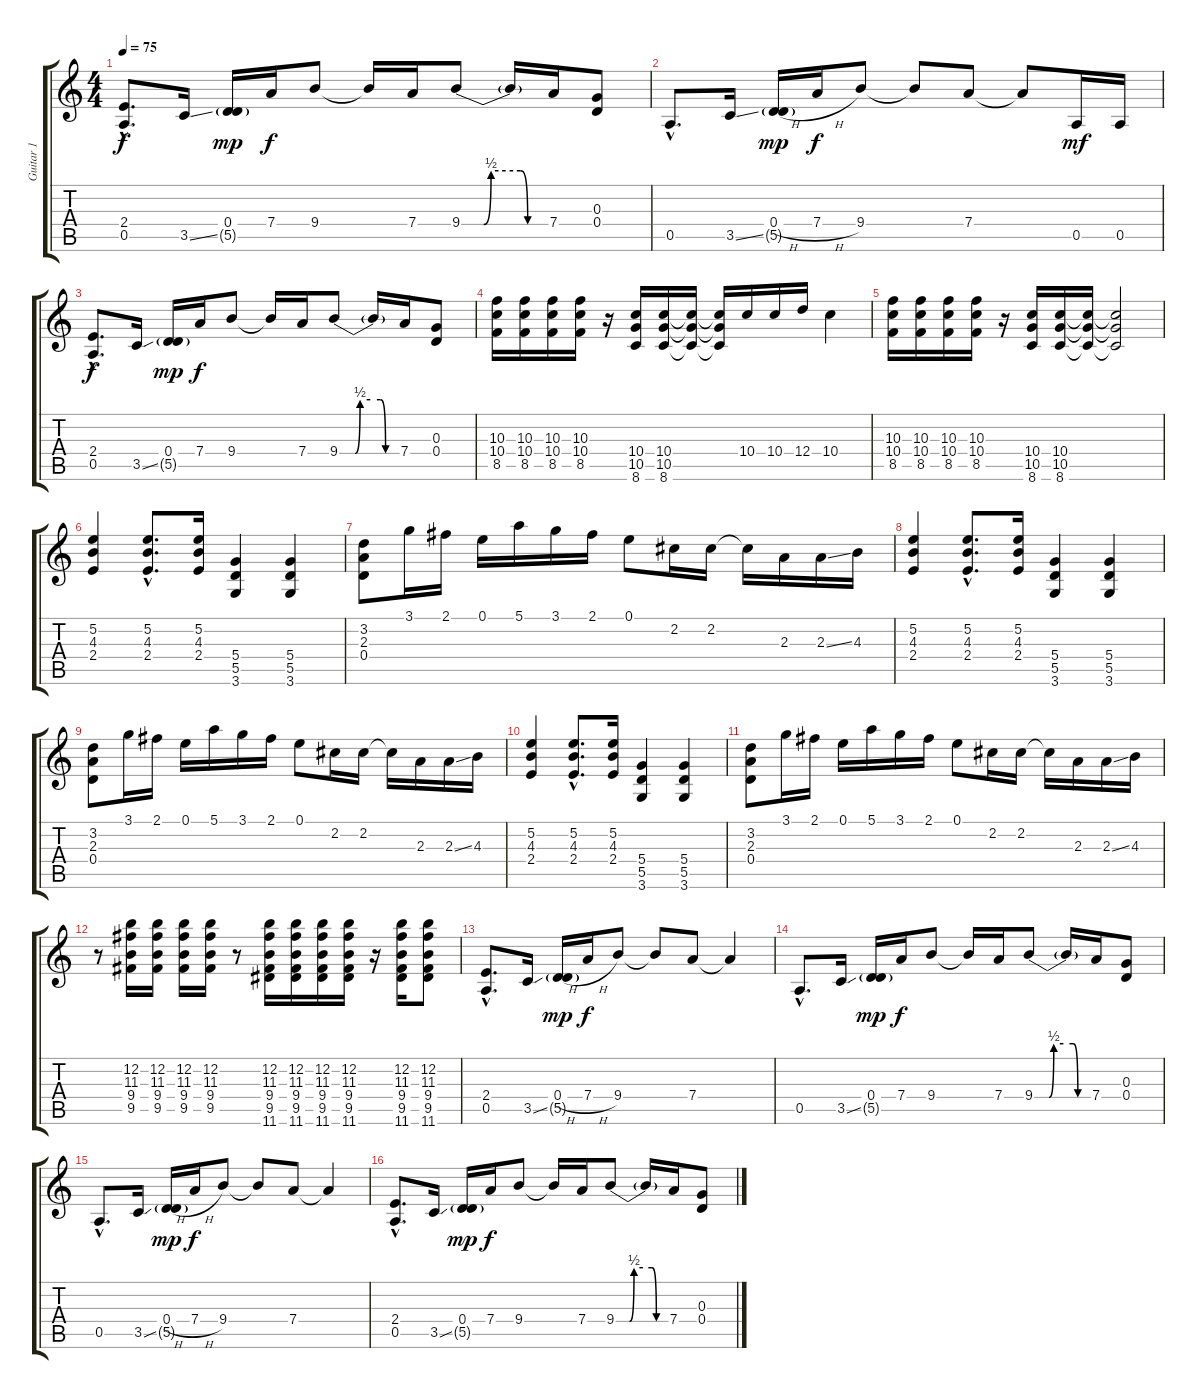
\track ("Guitar 1" "Guitar 1") {instrument overdrivenguitar}
\staff {score tabs}
\tuning (E4 B3 G3 D3 A2 E2) {hide}
\ts (4 4)
\tempo 75
\clef g2
\ks c
(2.4{hac} 0.5{hac}).8{d dy f} 3.5{ss}.16 (0.4 5.5{g}).16{dy mp} 7.4.16{dy f} 9.4.8 9.4{t}.16 7.4.16 9.4{be (custom 0 0 15 0 20 2 30 2 40 2 45 0 60 0)}.8 9.4{t}.16 7.4.16 (0.3 0.4).8 |
0.5{hac}.8{d} 3.5{ss}.16 (0.4{h} 5.5{g}).16{dy mp} 7.4{h}.16{dy f} 9.4.8 9.4{t}.8 7.4.8 7.4{t}.8 0.5.16{dy mf} 0.5.16 |
(2.4{hac} 0.5{hac}).8{d dy f} 3.5{ss}.16 (0.4 5.5{g}).16{dy mp} 7.4.16{dy f} 9.4.8 9.4{t}.16 7.4.16 9.4{be (custom 0 0 15 0 20 2 30 2 40 2 45 0 60 0)}.8 9.4{t}.16 7.4.16 (0.3 0.4).8 |
(10.3 10.4 8.5).16 (10.3 10.4 8.5).16 (10.3 10.4 8.5).16 (10.3 10.4 8.5).16 r.16 (10.4 10.5 8.6).16 (10.4 10.5 8.6).16 (10.4{t} 10.5{t} 8.6{t}).16 (10.4{t} 10.5{t} 8.6{t}).16 10.4.16 10.4.16 12.4.16 10.4.4 |
(10.3 10.4 8.5).16 (10.3 10.4 8.5).16 (10.3 10.4 8.5).16 (10.3 10.4 8.5).16 r.16 (10.4 10.5 8.6).16 (10.4 10.5 8.6).16 (10.4{t} 10.5{t} 8.6{t}).16 (10.4{t} 10.5{t} 8.6{t}).2 |
(5.2 4.3 2.4).4 (5.2{hac} 4.3{hac} 2.4{hac}).8{d} (5.2 4.3 2.4).16 (5.4 5.5 3.6).4 (5.4 5.5 3.6).4 |
(3.2 2.3 0.4).8 3.1.16 2.1.16 0.1.16 5.1.16 3.1.16 2.1.16 0.1.8 2.2.16 2.2.16 2.2{t}.16 2.3.16 2.3{ss}.16 4.3.16 |
(5.2 4.3 2.4).4 (5.2{hac} 4.3{hac} 2.4{hac}).8{d} (5.2 4.3 2.4).16 (5.4 5.5 3.6).4 (5.4 5.5 3.6).4 |
(3.2 2.3 0.4).8 3.1.16 2.1.16 0.1.16 5.1.16 3.1.16 2.1.16 0.1.8 2.2.16 2.2.16 2.2{t}.16 2.3.16 2.3{ss}.16 4.3.16 |
(5.2 4.3 2.4).4 (5.2{hac} 4.3{hac} 2.4{hac}).8{d} (5.2 4.3 2.4).16 (5.4 5.5 3.6).4 (5.4 5.5 3.6).4 |
(3.2 2.3 0.4).8 3.1.16 2.1.16 0.1.16 5.1.16 3.1.16 2.1.16 0.1.8 2.2.16 2.2.16 2.2{t}.16 2.3.16 2.3{ss}.16 4.3.16 |
r.8 (12.2 11.3 9.4 9.5).16 (12.2 11.3 9.4 9.5).16 (12.2 11.3 9.4 9.5).16 (12.2 11.3 9.4 9.5).16 r.8 (12.2 11.3 9.4 9.5 11.6).16 (12.2 11.3 9.4 9.5 11.6).16 (12.2 11.3 9.4 9.5 11.6).16 (12.2 11.3 9.4 9.5 11.6).16 r.16 (12.2 11.3 9.4 9.5 11.6).16 (12.2 11.3 9.4 9.5 11.6).8 |
(2.4{hac} 0.5{hac}).8{d} 3.5{ss}.16 (0.4{h} 5.5{g}).16{dy mp} 7.4{h}.16{dy f} 9.4.8 9.4{t}.8 7.4.8 7.4{t}.4 |
0.5{hac}.8{d} 3.5{ss}.16 (0.4 5.5{g}).16{dy mp} 7.4.16{dy f} 9.4.8 9.4{t}.16 7.4.16 9.4{be (custom 0 0 15 0 20 2 30 2 40 2 45 0 60 0)}.8 9.4{t}.16 7.4.16 (0.3 0.4).8 |
0.5{hac}.8{d} 3.5{ss}.16 (0.4{h} 5.5{g}).16{dy mp} 7.4{h}.16{dy f} 9.4.8 9.4{t}.8 7.4.8 7.4{t}.4 |
(2.4{hac} 0.5{hac}).8{d} 3.5{ss}.16 (0.4 5.5{g}).16{dy mp} 7.4.16{dy f} 9.4.8 9.4{t}.16 7.4.16 9.4{be (custom 0 0 15 0 20 2 30 2 40 2 45 0 60 0)}.8 9.4{t}.16 7.4.16 (0.3 0.4).8
